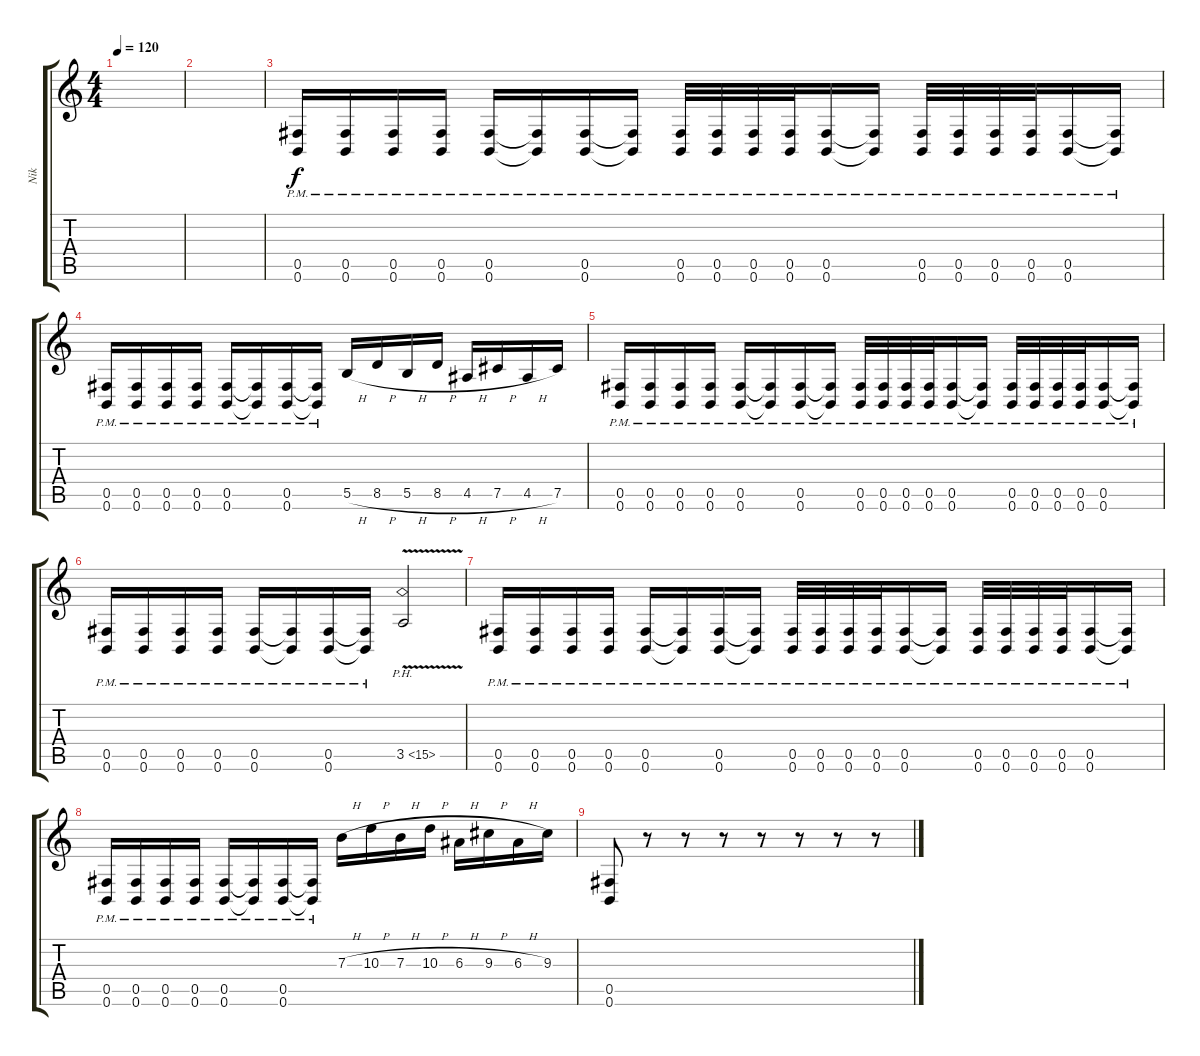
\track ("Nik" "Nik") {instrument distortionguitar}
\staff {score tabs}
\tuning (Db4 Ab3 E3 B2 Gb2 B1) {hide}
\ts (4 4)
\tempo 120
\clef g2
\ks c
|
|
(0.5{pm} 0.6{pm}).16 (0.5{pm} 0.6{pm}).16 (0.5{pm} 0.6{pm}).16 (0.5{pm} 0.6{pm}).16 (0.5{pm} 0.6{pm}).16 (0.5{pm t} 0.6{pm t}).16 (0.5{pm} 0.6{pm}).16 (0.5{pm t} 0.6{pm t}).16 (0.5{pm} 0.6{pm}).32 (0.5{pm} 0.6{pm}).32 (0.5{pm} 0.6{pm}).32 (0.5{pm} 0.6{pm}).32 (0.5{pm} 0.6{pm}).16 (0.5{pm t} 0.6{pm t}).16 (0.5{pm} 0.6{pm}).32 (0.5{pm} 0.6{pm}).32 (0.5{pm} 0.6{pm}).32 (0.5{pm} 0.6{pm}).32 (0.5{pm} 0.6{pm}).16 (0.5{pm t} 0.6{pm t}).16 |
(0.5{pm} 0.6{pm}).16 (0.5{pm} 0.6{pm}).16 (0.5{pm} 0.6{pm}).16 (0.5{pm} 0.6{pm}).16 (0.5{pm} 0.6{pm}).16 (0.5{pm t} 0.6{pm t}).16 (0.5{pm} 0.6{pm}).16 (0.5{pm t} 0.6{pm t}).16 5.5{h}.16 8.5{h}.16 5.5{h}.16 8.5{h}.16 4.5{h}.16 7.5{h}.16 4.5{h}.16 7.5.16 |
(0.5{pm} 0.6{pm}).16 (0.5{pm} 0.6{pm}).16 (0.5{pm} 0.6{pm}).16 (0.5{pm} 0.6{pm}).16 (0.5{pm} 0.6{pm}).16 (0.5{pm t} 0.6{pm t}).16 (0.5{pm} 0.6{pm}).16 (0.5{pm t} 0.6{pm t}).16 (0.5{pm} 0.6{pm}).32 (0.5{pm} 0.6{pm}).32 (0.5{pm} 0.6{pm}).32 (0.5{pm} 0.6{pm}).32 (0.5{pm} 0.6{pm}).16 (0.5{pm t} 0.6{pm t}).16 (0.5{pm} 0.6{pm}).32 (0.5{pm} 0.6{pm}).32 (0.5{pm} 0.6{pm}).32 (0.5{pm} 0.6{pm}).32 (0.5{pm} 0.6{pm}).16 (0.5{pm t} 0.6{pm t}).16 |
(0.5{pm} 0.6{pm}).16 (0.5{pm} 0.6{pm}).16 (0.5{pm} 0.6{pm}).16 (0.5{pm} 0.6{pm}).16 (0.5{pm} 0.6{pm}).16 (0.5{pm t} 0.6{pm t}).16 (0.5{pm} 0.6{pm}).16 (0.5{pm t} 0.6{pm t}).16 3.5{ph 12 v}.2 |
(0.5{pm} 0.6{pm}).16 (0.5{pm} 0.6{pm}).16 (0.5{pm} 0.6{pm}).16 (0.5{pm} 0.6{pm}).16 (0.5{pm} 0.6{pm}).16 (0.5{pm t} 0.6{pm t}).16 (0.5{pm} 0.6{pm}).16 (0.5{pm t} 0.6{pm t}).16 (0.5{pm} 0.6{pm}).32 (0.5{pm} 0.6{pm}).32 (0.5{pm} 0.6{pm}).32 (0.5{pm} 0.6{pm}).32 (0.5{pm} 0.6{pm}).16 (0.5{pm t} 0.6{pm t}).16 (0.5{pm} 0.6{pm}).32 (0.5{pm} 0.6{pm}).32 (0.5{pm} 0.6{pm}).32 (0.5{pm} 0.6{pm}).32 (0.5{pm} 0.6{pm}).16 (0.5{pm t} 0.6{pm t}).16 |
(0.5{pm} 0.6{pm}).16 (0.5{pm} 0.6{pm}).16 (0.5{pm} 0.6{pm}).16 (0.5{pm} 0.6{pm}).16 (0.5{pm} 0.6{pm}).16 (0.5{pm t} 0.6{pm t}).16 (0.5{pm} 0.6{pm}).16 (0.5{pm t} 0.6{pm t}).16 7.3{h}.16 10.3{h}.16 7.3{h}.16 10.3{h}.16 6.3{h}.16 9.3{h}.16 6.3{h}.16 9.3.16 |
(0.5 0.6).8 r.8 r.8 r.8 r.8 r.8 r.8 r.8
